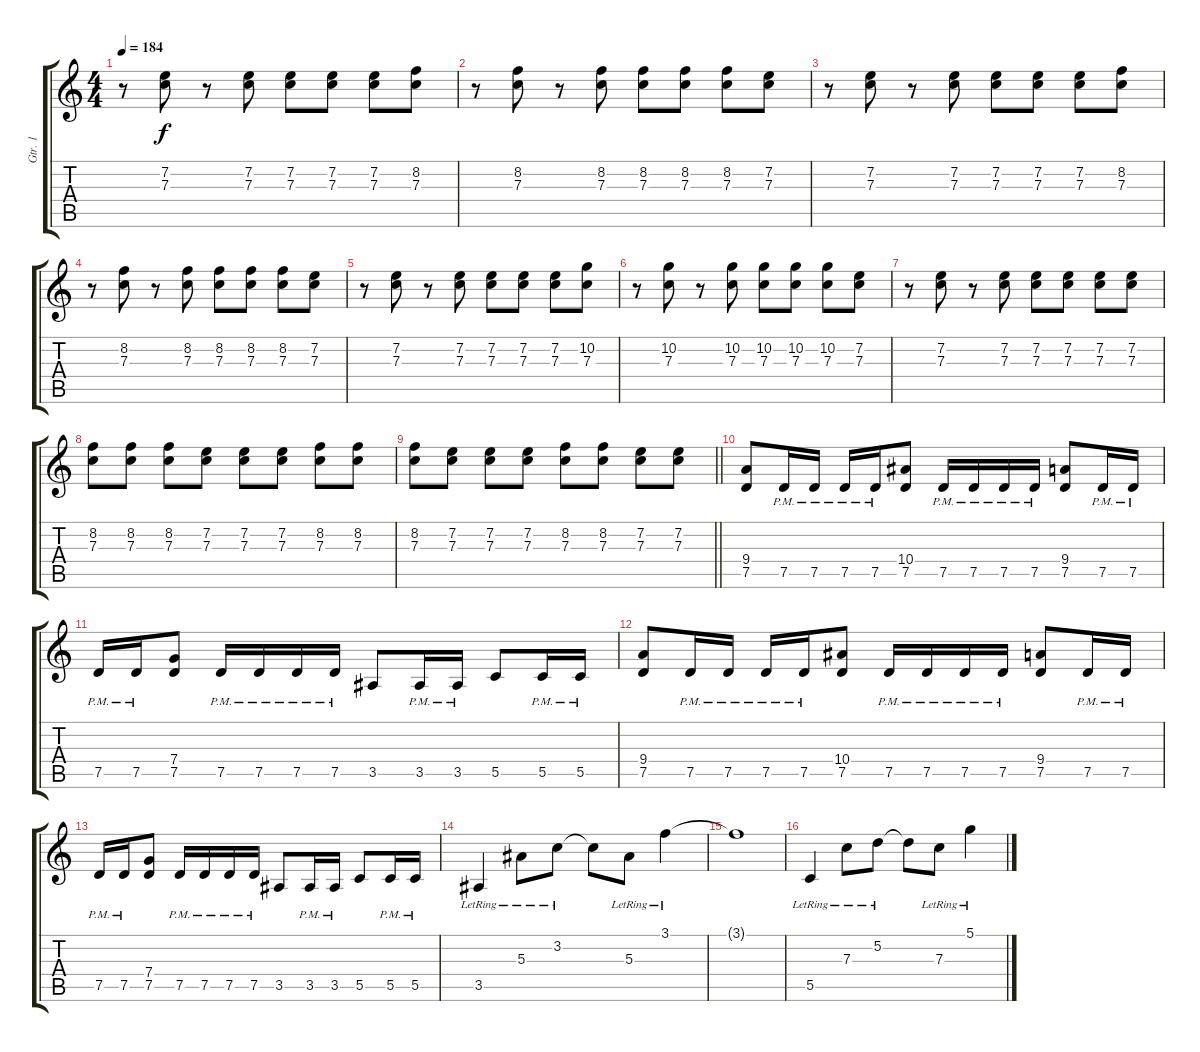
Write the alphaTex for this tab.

\track ("Gtr. 1" "Gtr. 1") {instrument overdrivenguitar}
\staff {score tabs}
\tuning (D4 A3 F3 C3 G2 C2) {hide}
\ts (4 4)
\tempo 184
\clef g2
\ks c
r.8{dy f} (7.2 7.3).8 r.8 (7.2 7.3).8 (7.2 7.3).8 (7.2 7.3).8 (7.2 7.3).8 (8.2 7.3).8 |
r.8 (8.2 7.3).8 r.8 (8.2 7.3).8 (8.2 7.3).8 (8.2 7.3).8 (8.2 7.3).8 (7.2 7.3).8 |
r.8 (7.2 7.3).8 r.8 (7.2 7.3).8 (7.2 7.3).8 (7.2 7.3).8 (7.2 7.3).8 (8.2 7.3).8 |
r.8 (8.2 7.3).8 r.8 (8.2 7.3).8 (8.2 7.3).8 (8.2 7.3).8 (8.2 7.3).8 (7.2 7.3).8 |
r.8 (7.2 7.3).8 r.8 (7.2 7.3).8 (7.2 7.3).8 (7.2 7.3).8 (7.2 7.3).8 (10.2 7.3).8 |
r.8 (10.2 7.3).8 r.8 (10.2 7.3).8 (10.2 7.3).8 (10.2 7.3).8 (10.2 7.3).8 (7.2 7.3).8 |
r.8 (7.2 7.3).8 r.8 (7.2 7.3).8 (7.2 7.3).8 (7.2 7.3).8 (7.2 7.3).8 (7.2 7.3).8 |
(8.2 7.3).8 (8.2 7.3).8 (8.2 7.3).8 (7.2 7.3).8 (7.2 7.3).8 (7.2 7.3).8 (8.2 7.3).8 (8.2 7.3).8 |
\barLineRight lightlight
(8.2 7.3).8 (7.2 7.3).8 (7.2 7.3).8 (7.2 7.3).8 (8.2 7.3).8 (8.2 7.3).8 (7.2 7.3).8 (7.2 7.3).8 |
(9.4 7.5).8 7.5{pm}.16 7.5{pm}.16 7.5{pm}.16 7.5{pm}.16 (10.4 7.5).8 7.5{pm}.16 7.5{pm}.16 7.5{pm}.16 7.5{pm}.16 (9.4 7.5).8 7.5{pm}.16 7.5{pm}.16 |
7.5{pm}.16 7.5{pm}.16 (7.4 7.5).8 7.5{pm}.16 7.5{pm}.16 7.5{pm}.16 7.5{pm}.16 3.5.8 3.5{pm}.16 3.5{pm}.16 5.5.8 5.5{pm}.16 5.5{pm}.16 |
(9.4 7.5).8 7.5{pm}.16 7.5{pm}.16 7.5{pm}.16 7.5{pm}.16 (10.4 7.5).8 7.5{pm}.16 7.5{pm}.16 7.5{pm}.16 7.5{pm}.16 (9.4 7.5).8 7.5{pm}.16 7.5{pm}.16 |
7.5{pm}.16 7.5{pm}.16 (7.4 7.5).8 7.5{pm}.16 7.5{pm}.16 7.5{pm}.16 7.5{pm}.16 3.5.8 3.5{pm}.16 3.5{pm}.16 5.5.8 5.5{pm}.16 5.5{pm}.16 |
3.5{lr}.4 5.3{lr}.8 3.2{lr}.8 3.2{t}.8 5.3{lr}.8 3.1{lr}.4 |
3.1{t}.1 |
5.5{lr}.4 7.3{lr}.8 5.2{lr}.8 5.2{t}.8 7.3{lr}.8 5.1{lr}.4
